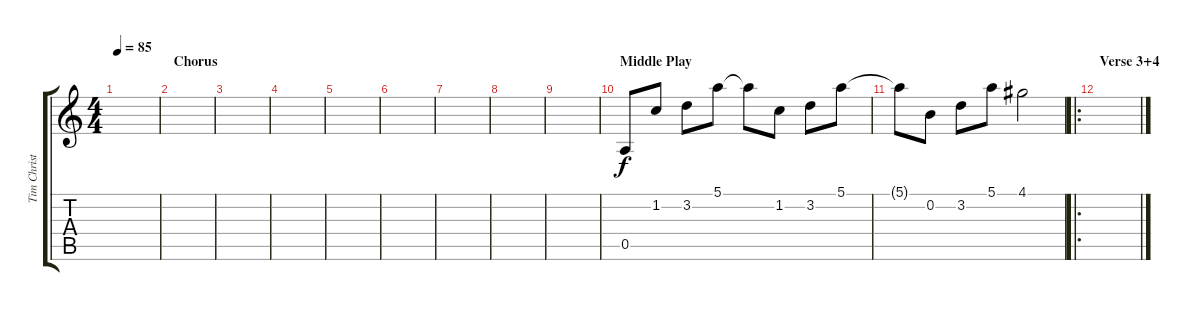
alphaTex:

\track ("Tim Christensen (Intro)" "Tim Christ") {instrument electricguitarjazz}
\staff {score tabs}
\tuning (E4 B3 G3 D3 A2 E2) {hide}
\ts (4 4)
\tempo 85
\clef g2
\ks c
|
\section ("" "Chorus")
|
|
|
|
|
|
|
|
\section ("" "Middle Play")
0.5.8 1.2.8 3.2.8 5.1.8 5.1{t}.8 1.2.8 3.2.8 5.1.8 |
5.1{t}.8 0.2.8 3.2.8 5.1.8 4.1.2 |
\ro
\section ("" "Verse 3+4")
